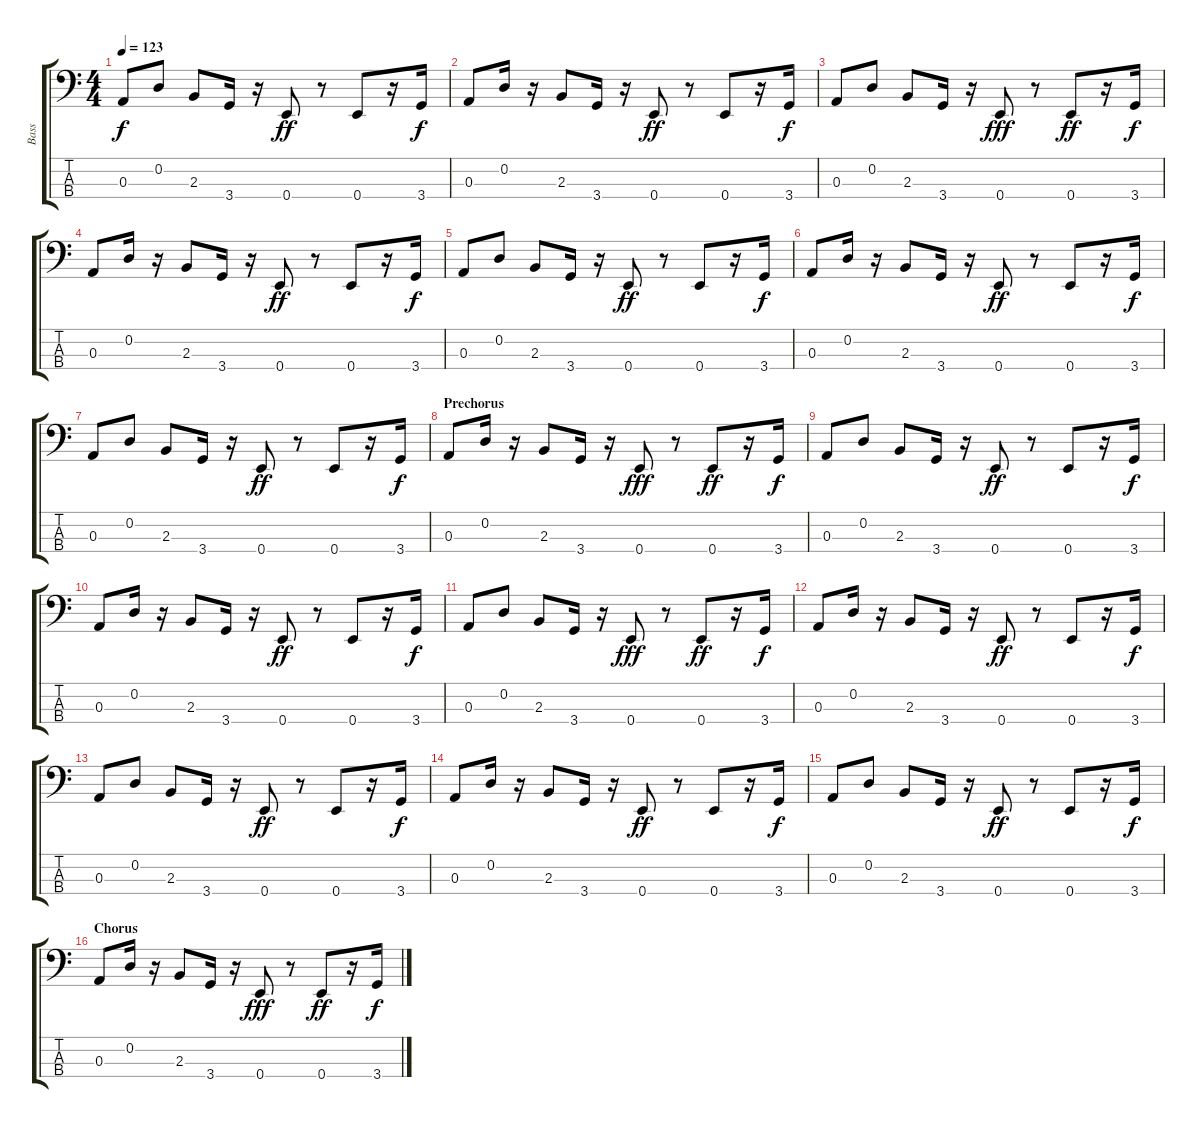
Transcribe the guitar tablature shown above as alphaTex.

\track ("Bass" "Bass") {instrument fretlessbass}
\staff {score tabs}
\tuning (G2 D2 A1 E1) {hide}
\ts (4 4)
\tempo 123
\clef f4
\ks c
0.3.8{dy f} 0.2.8 2.3.8 3.4.16 r.16 0.4.8{dy ff} r.8 0.4.8 r.16 3.4.16{dy f} |
0.3.8 0.2.16 r.16 2.3.8 3.4.16 r.16 0.4.8{dy ff} r.8 0.4.8 r.16 3.4.16{dy f} |
0.3.8 0.2.8 2.3.8 3.4.16 r.16 0.4.8{dy fff} r.8 0.4.8{dy ff} r.16 3.4.16{dy f} |
0.3.8 0.2.16 r.16 2.3.8 3.4.16 r.16 0.4.8{dy ff} r.8 0.4.8 r.16 3.4.16{dy f} |
0.3.8 0.2.8 2.3.8 3.4.16 r.16 0.4.8{dy ff} r.8 0.4.8 r.16 3.4.16{dy f} |
0.3.8 0.2.16 r.16 2.3.8 3.4.16 r.16 0.4.8{dy ff} r.8 0.4.8 r.16 3.4.16{dy f} |
0.3.8 0.2.8 2.3.8 3.4.16 r.16 0.4.8{dy ff} r.8 0.4.8 r.16 3.4.16{dy f} |
\section ("" "Prechorus")
0.3.8 0.2.16 r.16 2.3.8 3.4.16 r.16 0.4.8{dy fff} r.8 0.4.8{dy ff} r.16 3.4.16{dy f} |
0.3.8 0.2.8 2.3.8 3.4.16 r.16 0.4.8{dy ff} r.8 0.4.8 r.16 3.4.16{dy f} |
0.3.8 0.2.16 r.16 2.3.8 3.4.16 r.16 0.4.8{dy ff} r.8 0.4.8 r.16 3.4.16{dy f} |
0.3.8 0.2.8 2.3.8 3.4.16 r.16 0.4.8{dy fff} r.8 0.4.8{dy ff} r.16 3.4.16{dy f} |
0.3.8 0.2.16 r.16 2.3.8 3.4.16 r.16 0.4.8{dy ff} r.8 0.4.8 r.16 3.4.16{dy f} |
0.3.8 0.2.8 2.3.8 3.4.16 r.16 0.4.8{dy ff} r.8 0.4.8 r.16 3.4.16{dy f} |
0.3.8 0.2.16 r.16 2.3.8 3.4.16 r.16 0.4.8{dy ff} r.8 0.4.8 r.16 3.4.16{dy f} |
0.3.8 0.2.8 2.3.8 3.4.16 r.16 0.4.8{dy ff} r.8 0.4.8 r.16 3.4.16{dy f} |
\section ("" "Chorus")
0.3.8 0.2.16 r.16 2.3.8 3.4.16 r.16 0.4.8{dy fff} r.8 0.4.8{dy ff} r.16 3.4.16{dy f}
